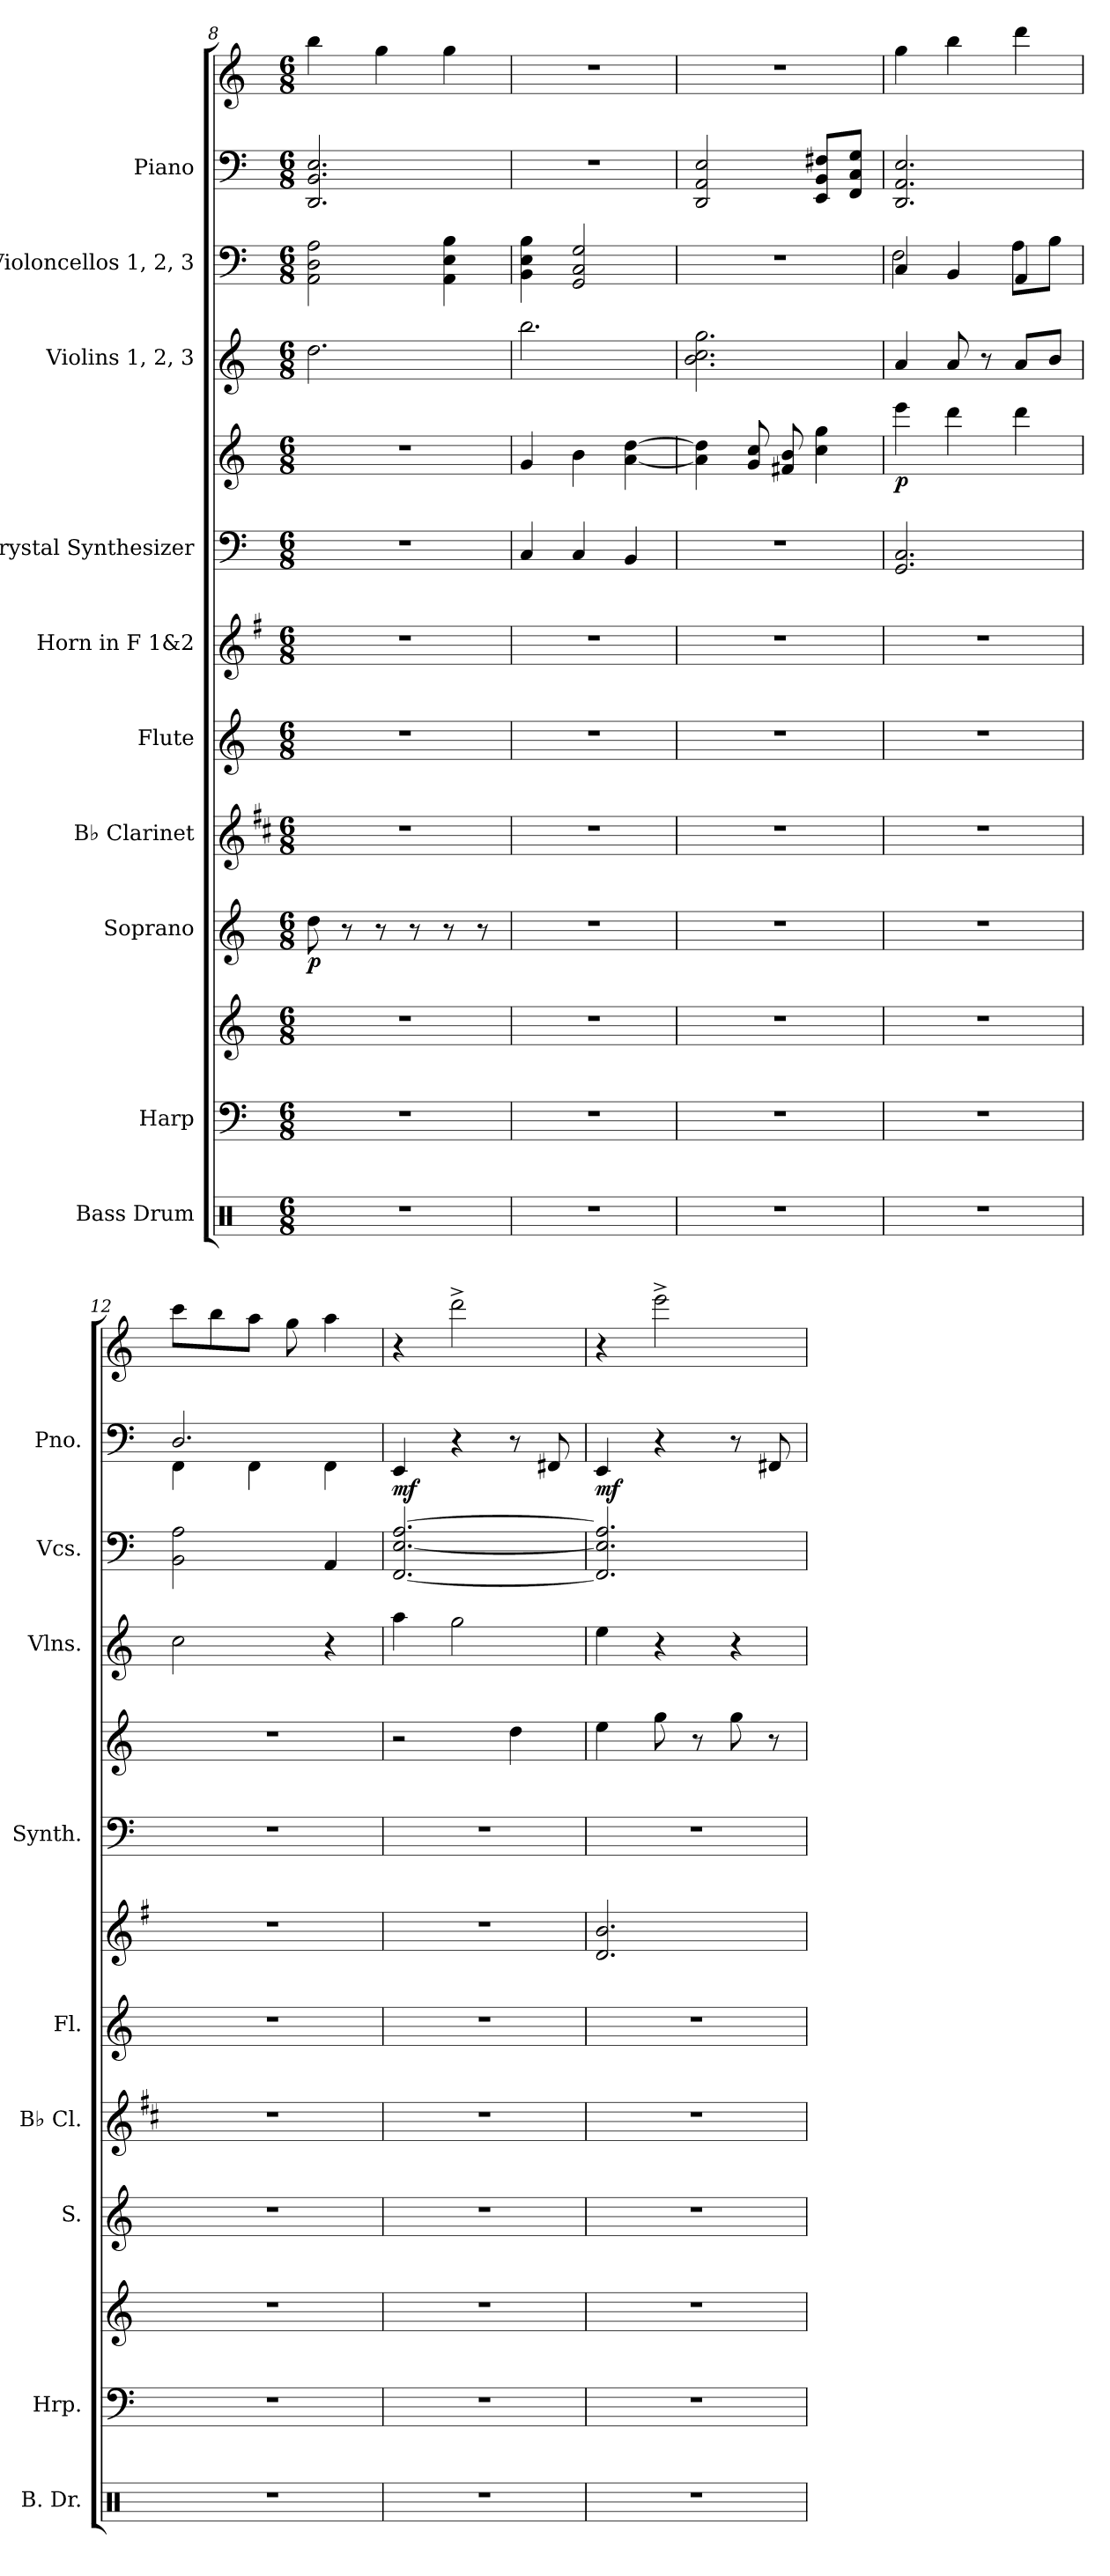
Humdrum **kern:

**kern	**kern	**kern	**kern	**dynam	**kern	**kern	**kern	**kern	**kern	**dynam	**kern	**kern	**kern	**kern	**dynam
*part10	*part9	*part9	*part8	*part8	*part7	*part6	*part5	*part4	*part4	*part4	*part3	*part2	*part1	*part1	*part1
*staff13	*staff12	*staff11	*staff10	*staff10	*staff9	*staff8	*staff7	*staff6	*staff5	*staff5/6	*staff4	*staff3	*staff2	*staff1	*staff1/2
*I"Bass Drum	*I"Harp	*	*I"Soprano	*	*I"B♭ Clarinet	*I"Flute	*I"Horn in F 1&amp;2	*I"Crystal Synthesizer	*	*	*I"Violins 1, 2, 3	*I"Violoncellos 1, 2, 3	*I"Piano	*	*
*I'B. Dr.	*I'Hrp.	*	*I'S.	*	*I'B♭ Cl.	*I'Fl.	*	*I'Synth.	*	*	*I'Vlns.	*I'Vcs.	*I'Pno.	*	*
*clefX	*clefF4	*clefG2	*clefG2	*	*clefG2	*clefG2	*clefG2	*clefF4	*clefG2	*	*clefG2	*clefF4	*clefF4	*clefG2	*
*	*	*	*	*	*ITrd1c2	*	*ITrd4c7	*	*	*	*	*	*	*	*
*k[]	*k[]	*k[]	*k[]	*	*k[]	*k[]	*k[]	*k[]	*k[]	*	*k[]	*k[]	*k[]	*k[]	*
*M6/8	*M6/8	*M6/8	*M6/8	*	*M6/8	*M6/8	*M6/8	*M6/8	*M6/8	*	*M6/8	*M6/8	*M6/8	*M6/8	*
=8	=8	=8	=8	=8	=8	=8	=8	=8	=8	=8	=8	=8	=8	=8	=8
!	!	!	!	!LO:DY:b	!	!	!	!	!	!	!	!	!	!	!
2.r	2.r	2.r	8dd\	p	2.r	2.r	2.r	2.r	2.r	.	2.dd\	2AA\ 2D\ 2A\	2.DD/ 2.BB/ 2.E/	4bb\	.
.	.	.	8r	.	.	.	.	.	.	.	.	.	.	.	.
.	.	.	8r	.	.	.	.	.	.	.	.	.	.	4gg\	.
.	.	.	8r	.	.	.	.	.	.	.	.	.	.	.	.
.	.	.	8r	.	.	.	.	.	.	.	.	4AA\ 4E\ 4B\	.	4gg\	.
.	.	.	8r	.	.	.	.	.	.	.	.	.	.	.	.
=9	=9	=9	=9	=9	=9	=9	=9	=9	=9	=9	=9	=9	=9	=9	=9
2.r	2.r	2.r	2.r	.	2.r	2.r	2.r	4C/	4g/	.	2.bb\	4BB\ 4E\ 4B\	2.r	2.r	.
.	.	.	.	.	.	.	.	4C/	4b\	.	.	2GG/ 2C/ 2G/	.	.	.
.	.	.	.	.	.	.	.	4BB/	[4a\ [4dd\	.	.	.	.	.	.
=10	=10	=10	=10	=10	=10	=10	=10	=10	=10	=10	=10	=10	=10	=10	=10
2.r	2.r	2.r	2.r	.	2.r	2.r	2.r	2.r	4a\] 4dd\]	.	2.b\ 2.cc\ 2.gg\	2.r	2DD/ 2AA/ 2E/	2.r	.
.	.	.	.	.	.	.	.	.	8g/ 8cc/	.	.	.	.	.	.
.	.	.	.	.	.	.	.	.	8f#X/ 8b/	.	.	.	.	.	.
.	.	.	.	.	.	.	.	.	4cc\ 4gg\	.	.	.	8EE/ 8BB/ 8F#X/L	.	.
.	.	.	.	.	.	.	.	.	.	.	.	.	8FF/ 8C/ 8G/J	.	.
=11	=11	=11	=11	=11	=11	=11	=11	=11	=11	=11	=11	=11	=11	=11	=11
*	*	*	*	*	*	*	*	*	*	*	*	*^	*	*	*
!	!	!	!	!	!	!	!	!	!	!LO:DY:b	!	!	!	!	!	!
2.r	2.r	2.r	2.r	.	2.r	2.r	2.r	2.GG/ 2.C/	4eee\	p	4a/	4C/	2F\	2.DD/ 2.AA/ 2.E/	4gg\	.
.	.	.	.	.	.	.	.	.	4ddd\	.	8a/	4BB/	.	.	4bb\	.
.	.	.	.	.	.	.	.	.	.	.	8r	.	.	.	.	.
.	.	.	.	.	.	.	.	.	4ddd\	.	8a/L	4AA/	8A\L	.	4ddd\	.
.	.	.	.	.	.	.	.	.	.	.	8b/J	.	8B\J	.	.	.
*	*	*	*	*	*	*	*	*	*	*	*	*v	*v	*	*	*
=12	=12	=12	=12	=12	=12	=12	=12	=12	=12	=12	=12	=12	=12	=12	=12
*	*	*	*	*	*	*	*	*	*	*	*	*	*^	*	*
2.r	2.r	2.r	2.r	.	2.r	2.r	2.r	2.r	2.r	.	2cc\	2BB\ 2A\	2.D/	4FF\	8ccc\L	.
.	.	.	.	.	.	.	.	.	.	.	.	.	.	.	8bb\	.
.	.	.	.	.	.	.	.	.	.	.	.	.	.	4FF\	8aa\J	.
.	.	.	.	.	.	.	.	.	.	.	.	.	.	.	8gg\	.
.	.	.	.	.	.	.	.	.	.	.	4r	4AA/	.	4FF\	4aa\	.
!!LO:PB:g=z
=13	=13	=13	=13	=13	=13	=13	=13	=13	=13	=13	=13	=13	=13	=13	=13	=13
!	!	!	!	!	!	!	!	!	!	!	!	!	!	!	!	!LO:DY:b=2
*	*	*	*	*	*	*	*	*	*	*	*	*	*v	*v	*	*
2.r	2.r	2.r	2.r	.	2.r	2.r	2.r	2.r	2r	.	4aa\	[2.FF/ [2.E/ [2.A/	4EE/	4r	mf
.	.	.	.	.	.	.	.	.	.	.	2gg\	.	4r	2ddd^\	.
.	.	.	.	.	.	.	.	.	4dd\	.	.	.	8r	.	.
.	.	.	.	.	.	.	.	.	.	.	.	.	8FF#X/	.	.
=14	=14	=14	=14	=14	=14	=14	=14	=14	=14	=14	=14	=14	=14	=14	=14
!	!	!	!	!	!	!	!	!	!	!	!	!	!	!	!LO:DY:b=2
2.r	2.r	2.r	2.r	.	2.r	2.r	2.G/ 2.e/	2.r	4ee\	.	4ee\	2.FF/] 2.E/] 2.A/]	4EE/	4r	mf
.	.	.	.	.	.	.	.	.	8gg\	.	4r	.	4r	2eee^\	.
.	.	.	.	.	.	.	.	.	8r	.	.	.	.	.	.
.	.	.	.	.	.	.	.	.	8gg\	.	4r	.	8r	.	.
.	.	.	.	.	.	.	.	.	8r	.	.	.	8FF#X/	.	.
=	=	=	=	=	=	=	=	=	=	=	=	=	=	=	=
*-	*-	*-	*-	*-	*-	*-	*-	*-	*-	*-	*-	*-	*-	*-	*-
